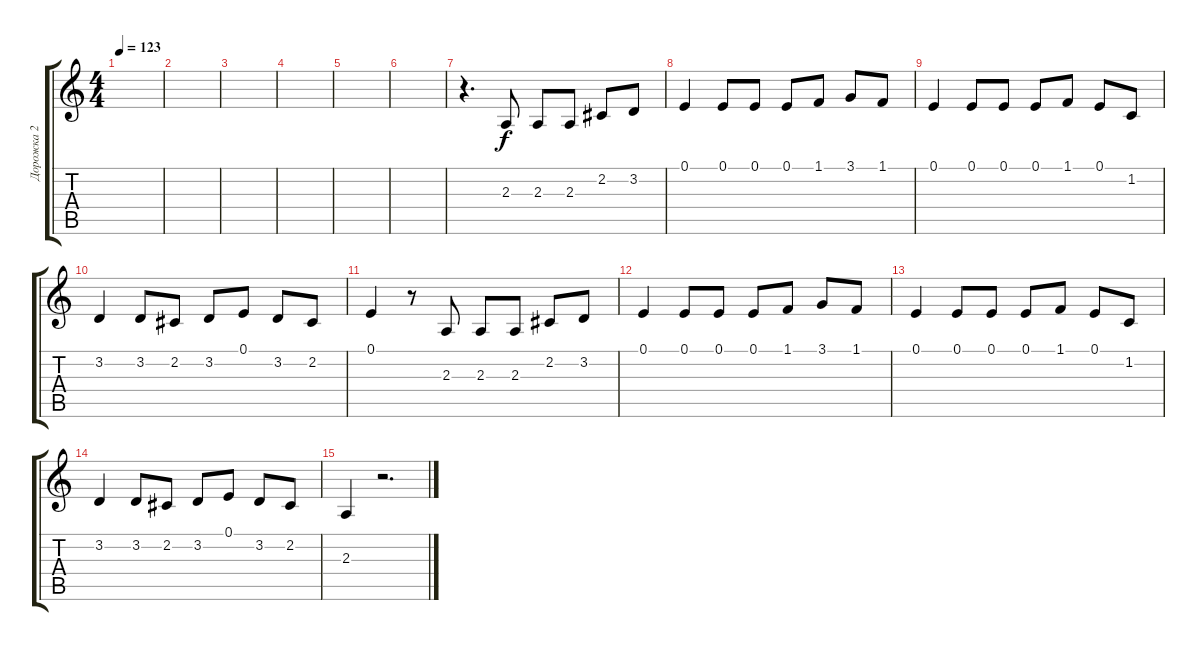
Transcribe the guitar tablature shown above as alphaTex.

\track ("Дорожка 2" "Дорожка 2") {instrument churchorgan}
\staff {score tabs}
\tuning (E4 B3 G3 D3 A2 E2) {hide}
\ts (4 4)
\tempo 123
\clef g2
\ks c
|
|
|
|
|
|
r.4{d} 2.3.8 2.3.8 2.3.8 2.2.8 3.2.8 |
0.1.4 0.1.8 0.1.8 0.1.8 1.1.8 3.1.8 1.1.8 |
0.1.4 0.1.8 0.1.8 0.1.8 1.1.8 0.1.8 1.2.8 |
3.2.4 3.2.8 2.2.8 3.2.8 0.1.8 3.2.8 2.2.8 |
0.1.4 r.8 2.3.8 2.3.8 2.3.8 2.2.8 3.2.8 |
0.1.4 0.1.8 0.1.8 0.1.8 1.1.8 3.1.8 1.1.8 |
0.1.4 0.1.8 0.1.8 0.1.8 1.1.8 0.1.8 1.2.8 |
3.2.4 3.2.8 2.2.8 3.2.8 0.1.8 3.2.8 2.2.8 |
2.3.4 r.2{d}
